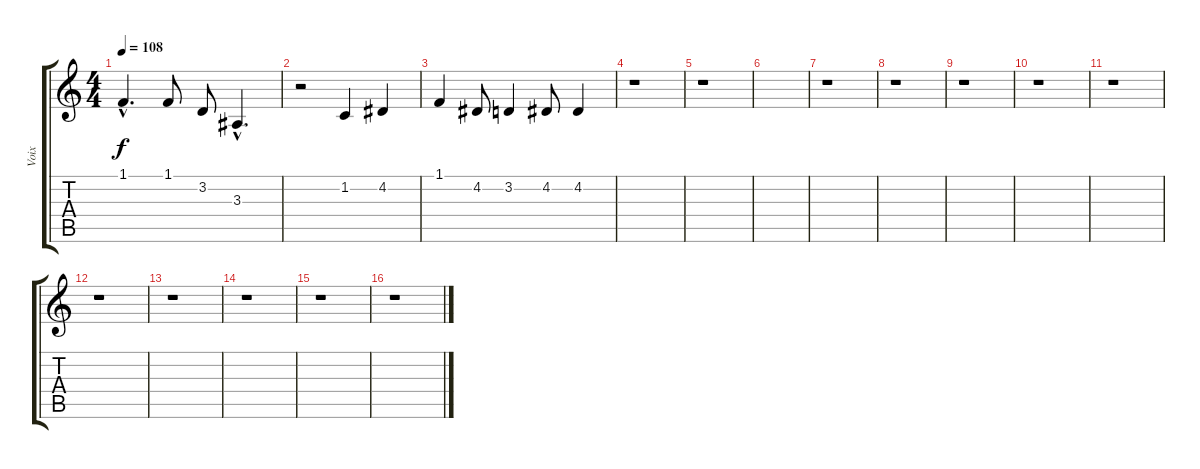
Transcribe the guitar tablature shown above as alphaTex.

\track ("Voix" "Voix") {instrument voiceoohs}
\staff {score tabs}
\tuning (E4 B3 G3 D3 A2 E2) {hide}
\ts (4 4)
\tempo 108
\clef g2
\ks c
1.1{hac}.4{d dy f} 1.1.8 3.2.8 3.3{hac}.4{d} |
r.2 1.2.4 4.2.4 |
1.1.4 4.2.8 3.2.4 4.2.8 4.2.4 |
r.1 |
r.1 |
|
r.1 |
r.1 |
r.1 |
r.1 |
r.1 |
r.1 |
r.1 |
r.1 |
r.1 |
r.1
